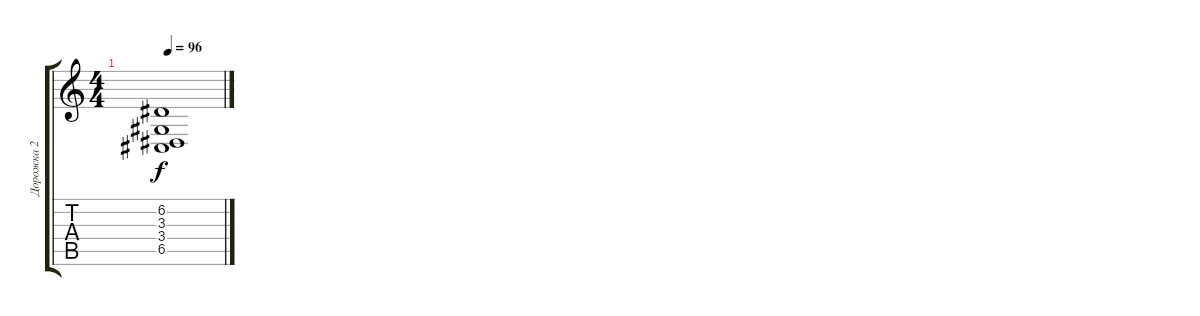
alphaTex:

\track ("Дорожка 2" "Дорожка 2") {instrument electricgrandpiano}
\staff {score tabs}
\tuning (D4 A3 F3 C3 G2 C2) {hide}
\ts (4 4)
\tempo 96
\clef g2
\ks aminor
(6.2{t} 3.3{t} 3.4{t} 6.5{t}).1{dy f}
